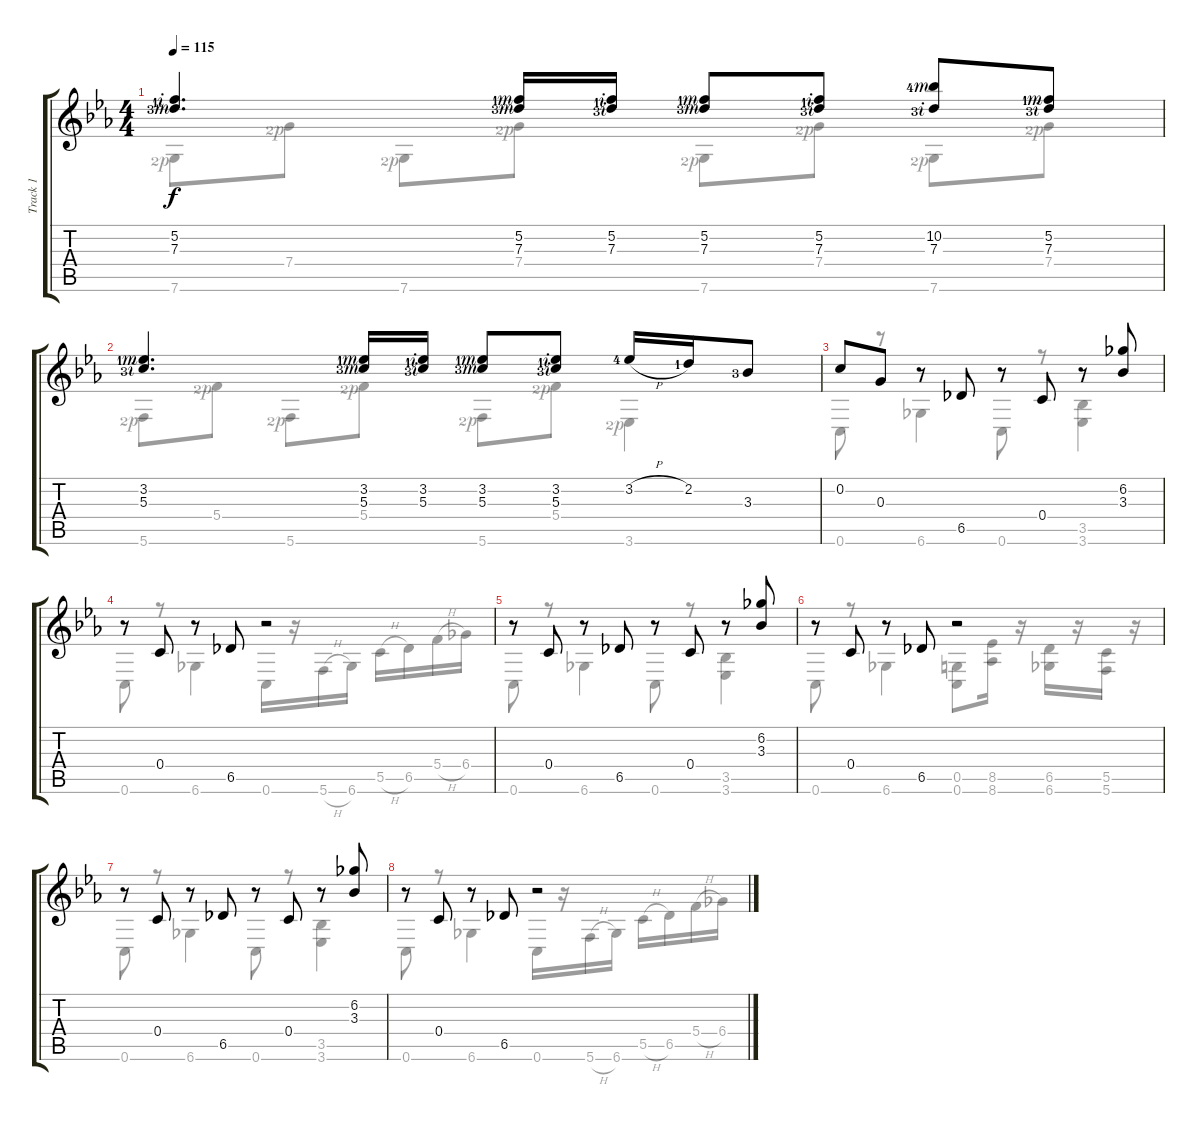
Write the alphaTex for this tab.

\track ("Track 1" "Track 1") {instrument acousticguitarsteel}
\staff {score tabs}
\tuning (E4 C4 G3 C3 G2 C2) {hide}
\voice
\ts (4 4)
\tempo 115
\clef g2
\ks cminor
(5.2{lf 2 rf 2} 7.3{lf 4 rf 3}).4{d dy f} (5.2{lf 2 rf 3} 7.3{lf 4 rf 3}).16 (5.2{lf 2 rf 2} 7.3{lf 4 rf 2}).16 (5.2{lf 2 rf 3} 7.3{lf 4 rf 3}).8 (5.2{lf 2 rf 2} 7.3{lf 4 rf 2}).8 (10.2{lf 5 rf 3} 7.3{lf 4 rf 2}).8 (5.2{lf 2 rf 3} 7.3{lf 4 rf 2}).8 |
(3.2{lf 2 rf 3} 5.3{lf 4 rf 2}).4{d} (3.2{lf 2 rf 3} 5.3{lf 4 rf 3}).16 (3.2{lf 2 rf 2} 5.3{lf 4 rf 2}).16 (3.2{lf 2 rf 3} 5.3{lf 4 rf 3}).8 (3.2{lf 2 rf 2} 5.3{lf 4 rf 2}).8 3.2{h lf 5}.16 2.2{lf 2}.16 3.3{lf 4}.8 |
0.2.8 0.3.8 r.8 6.5.8 r.8 0.4.8 r.8 (6.2 3.3).8 |
r.8 0.4.8 r.8 6.5.8 r.2 |
r.8 0.4.8 r.8 6.5.8 r.8 0.4.8 r.8 (6.2 3.3).8 |
r.8 0.4.8 r.8 6.5.8 r.2 |
r.8 0.4.8 r.8 6.5.8 r.8 0.4.8 r.8 (6.2 3.3).8 |
r.8 0.4.8 r.8 6.5.8 r.2
\voice
\clef g2
\ottava regular
\simile none
\ks cminor
7.6{lf 3 rf 1}.8{dy f} 7.4{lf 3 rf 1}.8 7.6{lf 3 rf 1}.8 7.4{lf 3 rf 1}.8 7.6{lf 3 rf 1}.8 7.4{lf 3 rf 1}.8 7.6{lf 3 rf 1}.8 7.4{lf 3 rf 1}.8 |
5.6{lf 3 rf 1}.8 5.4{lf 3 rf 1}.8 5.6{lf 3 rf 1}.8 5.4{lf 3 rf 1}.8 5.6{lf 3 rf 1}.8 5.4{lf 3 rf 1}.8 3.6{lf 3 rf 1}.4 |
0.6.8 r.8 6.6.4 0.6.8 r.8 (3.5 3.6).4 |
0.6.8 r.8 6.6.4 0.6.16 r.16 5.6{h}.16 6.6.16 5.5{h}.16 6.5.16 5.4{h}.16 6.4.16 |
0.6.8 r.8 6.6.4 0.6.8 r.8 (3.5 3.6).4 |
0.6.8 r.8 6.6.4 (0.5 0.6).8 (8.5 8.6).16 r.16 (6.5 6.6).16 r.16 (5.5 5.6).16 r.16 |
0.6.8 r.8 6.6.4 0.6.8 r.8 (3.5 3.6).4 |
0.6.8 r.8 6.6.4 0.6.16 r.16 5.6{h}.16 6.6.16 5.5{h}.16 6.5.16 5.4{h}.16 6.4.16
